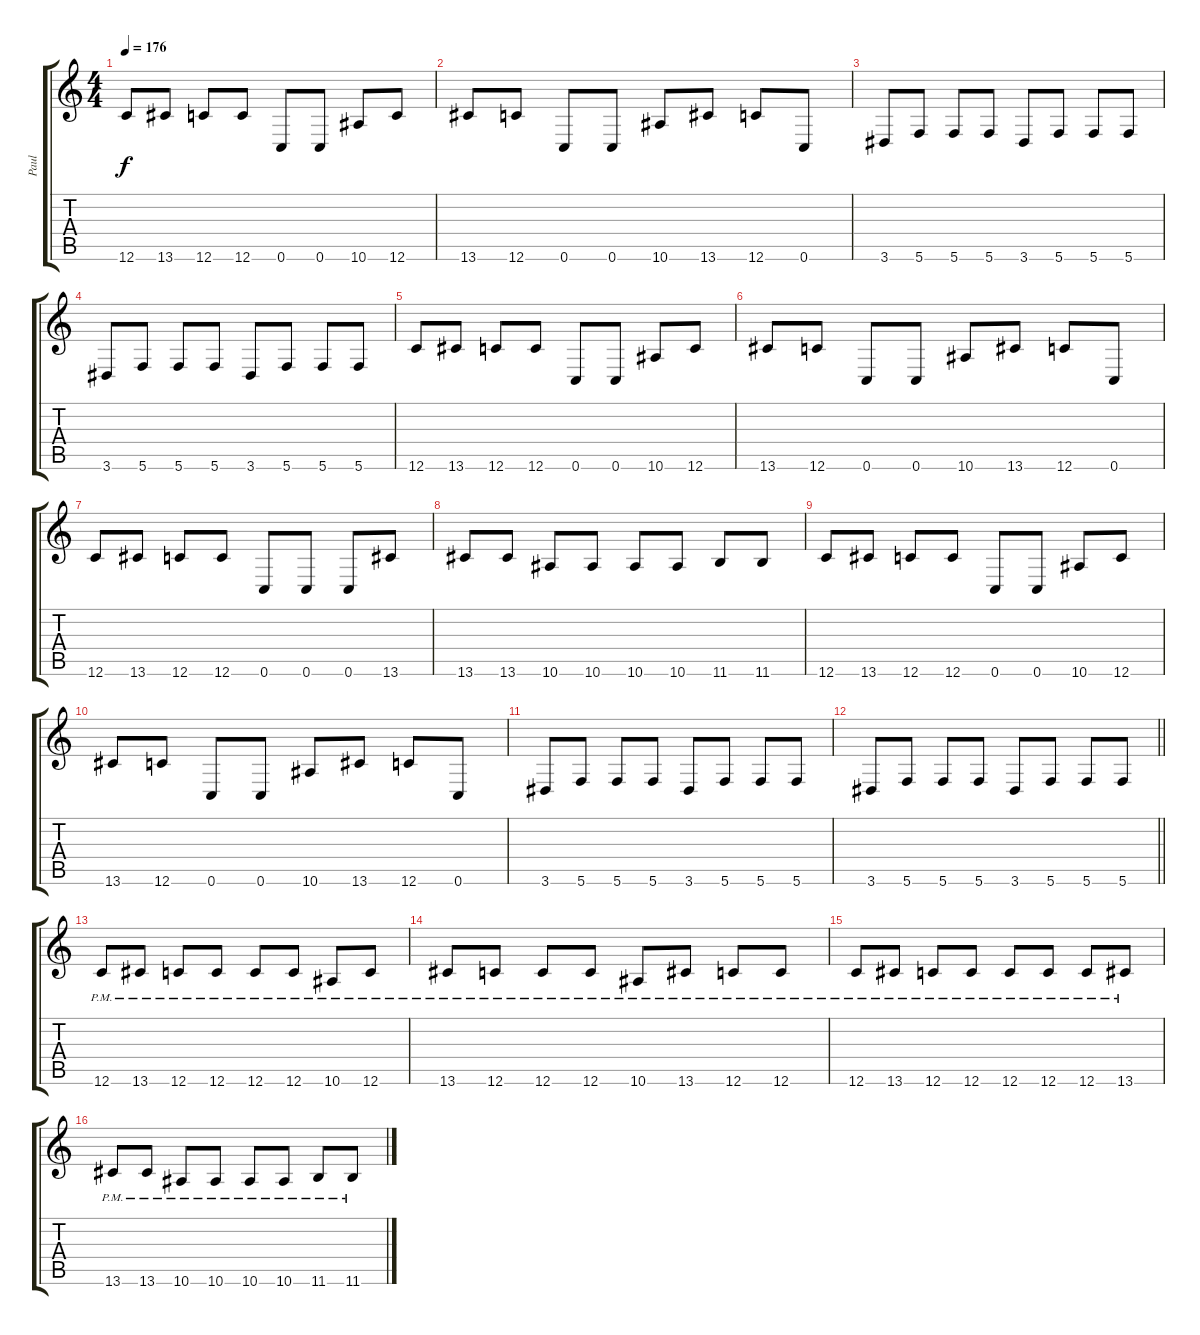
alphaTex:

\track ("Paul" "Paul") {instrument overdrivenguitar}
\staff {score tabs}
\tuning (D4 A3 F3 C3 G2 C2) {hide}
\ts (4 4)
\tempo 176
\clef g2
\ks c
12.6.8{dy f} 13.6.8 12.6.8 12.6.8 0.6.8 0.6.8 10.6.8 12.6.8 |
13.6.8 12.6.8 0.6.8 0.6.8 10.6.8 13.6.8 12.6.8 0.6.8 |
3.6.8 5.6.8 5.6.8 5.6.8 3.6.8 5.6.8 5.6.8 5.6.8 |
3.6.8 5.6.8 5.6.8 5.6.8 3.6.8 5.6.8 5.6.8 5.6.8 |
12.6.8 13.6.8 12.6.8 12.6.8 0.6.8 0.6.8 10.6.8 12.6.8 |
13.6.8 12.6.8 0.6.8 0.6.8 10.6.8 13.6.8 12.6.8 0.6.8 |
12.6.8 13.6.8 12.6.8 12.6.8 0.6.8 0.6.8 0.6.8 13.6.8 |
13.6.8 13.6.8 10.6.8 10.6.8 10.6.8 10.6.8 11.6.8 11.6.8 |
12.6.8 13.6.8 12.6.8 12.6.8 0.6.8 0.6.8 10.6.8 12.6.8 |
13.6.8 12.6.8 0.6.8 0.6.8 10.6.8 13.6.8 12.6.8 0.6.8 |
3.6.8 5.6.8 5.6.8 5.6.8 3.6.8 5.6.8 5.6.8 5.6.8 |
\barLineRight lightlight
3.6.8 5.6.8 5.6.8 5.6.8 3.6.8 5.6.8 5.6.8 5.6.8 |
12.6{pm}.8 13.6{pm}.8 12.6{pm}.8 12.6{pm}.8 12.6{pm}.8 12.6{pm}.8 10.6{pm}.8 12.6{pm}.8 |
13.6{pm}.8 12.6{pm}.8 12.6{pm}.8 12.6{pm}.8 10.6{pm}.8 13.6{pm}.8 12.6{pm}.8 12.6{pm}.8 |
12.6{pm}.8 13.6{pm}.8 12.6{pm}.8 12.6{pm}.8 12.6{pm}.8 12.6{pm}.8 12.6{pm}.8 13.6{pm}.8 |
13.6{pm}.8 13.6{pm}.8 10.6{pm}.8 10.6{pm}.8 10.6{pm}.8 10.6{pm}.8 11.6{pm}.8 11.6{pm}.8
